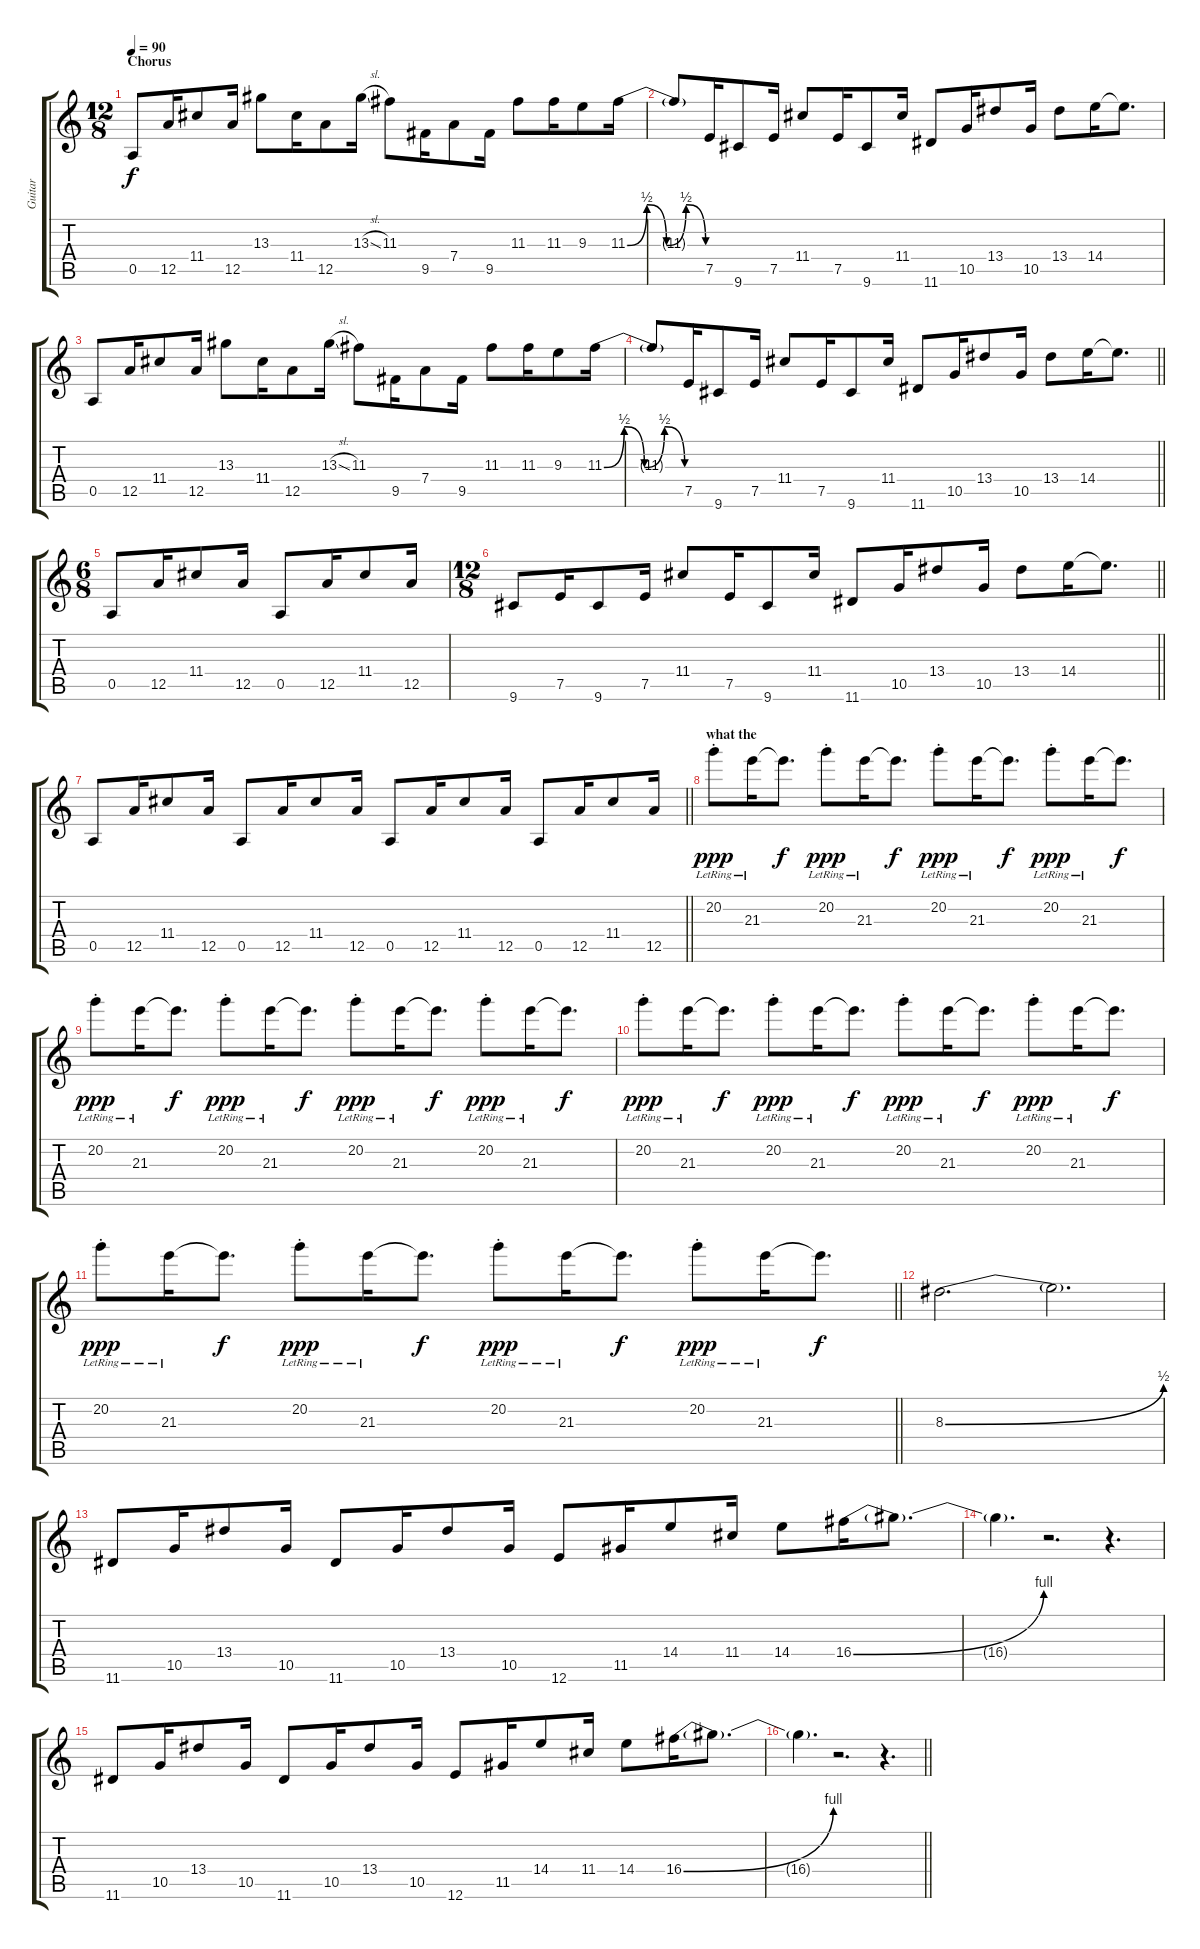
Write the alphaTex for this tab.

\track ("Guitar" "Guitar") {instrument overdrivenguitar}
\staff {score tabs}
\tuning (E4 B3 G3 D3 A2 E2) {hide}
\ts (12 8)
\section ("" "Chorus")
\tempo 90
\clef g2
\ks c
0.5.8{dy f} 12.5.16 11.4.8 12.5.16 13.3.8 11.4.16 12.5.8 13.3{sl}.16 11.3.8 9.5.16 7.4.8 9.5.16 11.3.8 11.3.16 9.3.8 11.3{be (custom 0 0 15 2 30 0 45 2 60 0)}.16 |
11.3{t}.8 7.5.16 9.6.8 7.5.16 11.4.8 7.5.16 9.6.8 11.4.16 11.6.8 10.5.16 13.4.8 10.5.16 13.4.8 14.4.16 14.4{t}.8{d} |
0.5.8 12.5.16 11.4.8 12.5.16 13.3.8 11.4.16 12.5.8 13.3{sl}.16 11.3.8 9.5.16 7.4.8 9.5.16 11.3.8 11.3.16 9.3.8 11.3{be (custom 0 0 15 2 30 0 45 2 60 0)}.16 |
\barLineRight lightlight
11.3{t}.8 7.5.16 9.6.8 7.5.16 11.4.8 7.5.16 9.6.8 11.4.16 11.6.8 10.5.16 13.4.8 10.5.16 13.4.8 14.4.16 14.4{t}.8{d} |
\ts (6 8)
\section ("" "")
0.5.8 12.5.16 11.4.8 12.5.16 0.5.8 12.5.16 11.4.8 12.5.16 |
\ts (12 8)
\barLineRight lightlight
9.6.8 7.5.16 9.6.8 7.5.16 11.4.8 7.5.16 9.6.8 11.4.16 11.6.8 10.5.16 13.4.8 10.5.16 13.4.8 14.4.16 14.4{t}.8{d} |
\barLineRight lightlight
0.5.8 12.5.16 11.4.8 12.5.16 0.5.8 12.5.16 11.4.8 12.5.16 0.5.8 12.5.16 11.4.8 12.5.16 0.5.8 12.5.16 11.4.8 12.5.16 |
\section ("" "what the")
20.2{st lr}.8{dy ppp} 21.3{lr}.16 21.3{t}.8{d dy f} 20.2{st lr}.8{dy ppp} 21.3{lr}.16 21.3{t}.8{d dy f} 20.2{st lr}.8{dy ppp} 21.3{lr}.16 21.3{t}.8{d dy f} 20.2{st lr}.8{dy ppp} 21.3{lr}.16 21.3{t}.8{d dy f} |
20.2{st lr}.8{dy ppp} 21.3{lr}.16 21.3{t}.8{d dy f} 20.2{st lr}.8{dy ppp} 21.3{lr}.16 21.3{t}.8{d dy f} 20.2{st lr}.8{dy ppp} 21.3{lr}.16 21.3{t}.8{d dy f} 20.2{st lr}.8{dy ppp} 21.3{lr}.16 21.3{t}.8{d dy f} |
20.2{st lr}.8{dy ppp} 21.3{lr}.16 21.3{t}.8{d dy f} 20.2{st lr}.8{dy ppp} 21.3{lr}.16 21.3{t}.8{d dy f} 20.2{st lr}.8{dy ppp} 21.3{lr}.16 21.3{t}.8{d dy f} 20.2{st lr}.8{dy ppp} 21.3{lr}.16 21.3{t}.8{d dy f} |
\barLineRight lightlight
20.2{st lr}.8{dy ppp} 21.3{lr}.16 21.3{t}.8{d dy f} 20.2{st lr}.8{dy ppp} 21.3{lr}.16 21.3{t}.8{d dy f} 20.2{st lr}.8{dy ppp} 21.3{lr}.16 21.3{t}.8{d dy f} 20.2{st lr}.8{dy ppp} 21.3{lr}.16 21.3{t}.8{d dy f} |
\section ("" "")
8.3{be (bend 0 0 60 2)}.2{d} 8.3{t}.2{d} |
11.6.8 10.5.16 13.4.8 10.5.16 11.6.8 10.5.16 13.4.8 10.5.16 12.6.8 11.5.16 14.4.8 11.4.16 14.4.8 16.4{be (bend 0 0 60 4)}.16 16.4{t}.8{d} |
16.4{t}.4{d} r.2{d} r.4{d} |
11.6.8 10.5.16 13.4.8 10.5.16 11.6.8 10.5.16 13.4.8 10.5.16 12.6.8 11.5.16 14.4.8 11.4.16 14.4.8 16.4{be (bend 0 0 60 4)}.16 16.4{t}.8{d} |
\barLineRight lightlight
16.4{t}.4{d} r.2{d} r.4{d}
